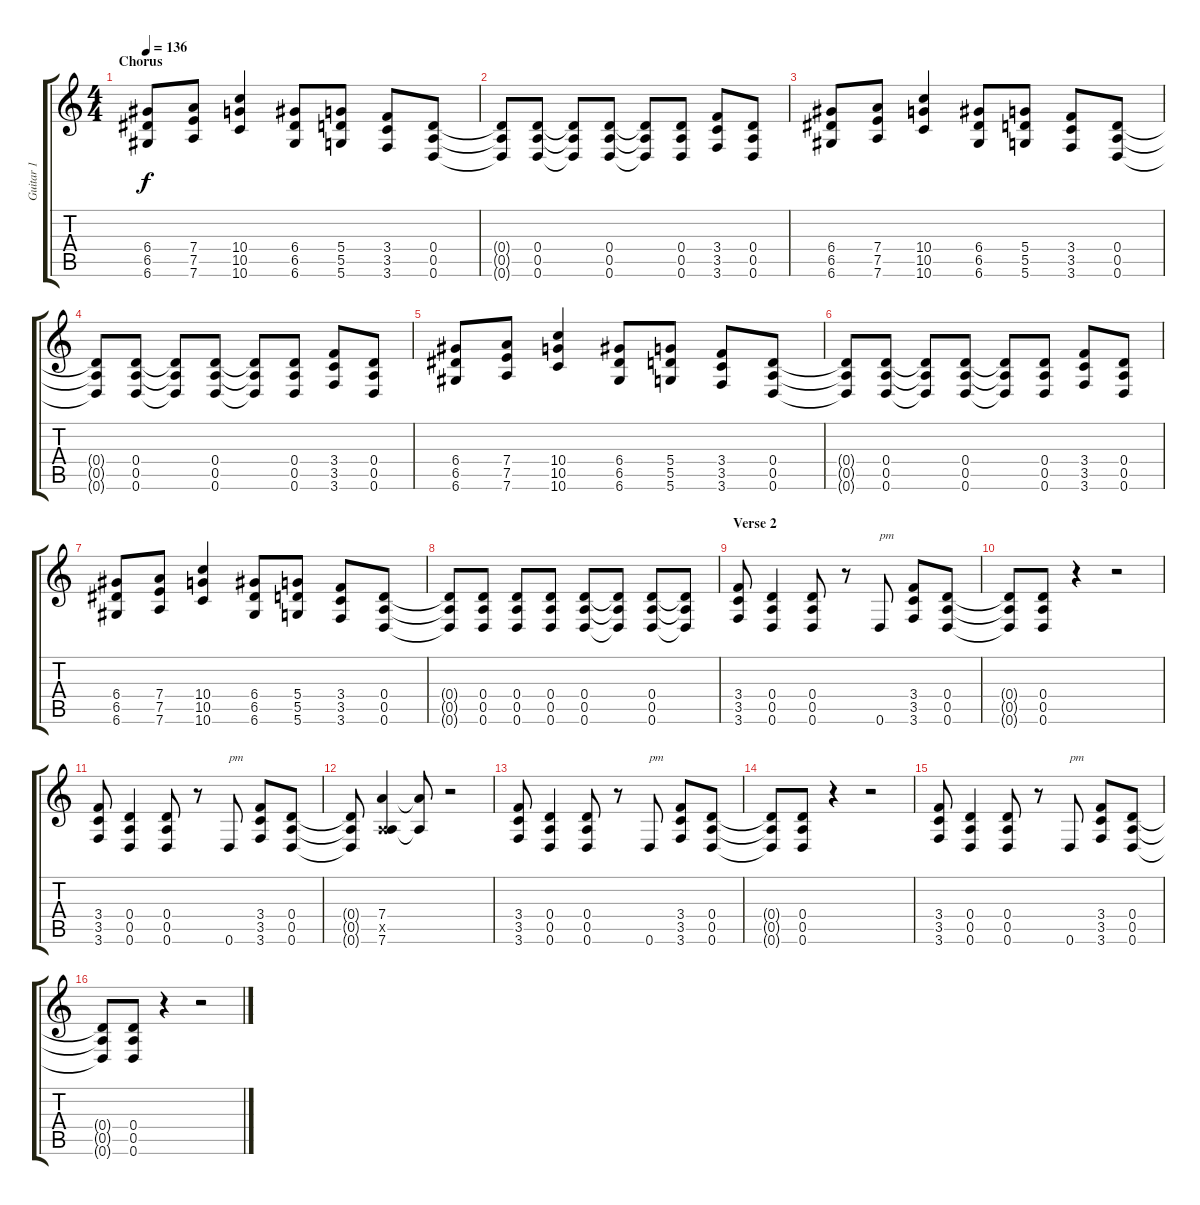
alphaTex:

\track ("Guitar 1" "Guitar 1") {instrument overdrivenguitar}
\staff {score tabs}
\tuning (E4 B3 G3 D3 A2 D2) {hide}
\ts (4 4)
\section ("" "Chorus")
\tempo 136
\clef g2
\ks c
(6.4 6.5 6.6).8{dy f} (7.4 7.5 7.6).8 (10.4 10.5 10.6).4 (6.4 6.5 6.6).8 (5.4 5.5 5.6).8 (3.4 3.5 3.6).8 (0.4 0.5 0.6).8 |
(0.4{t} 0.5{t} 0.6{t}).8 (0.4 0.5 0.6).8 (0.4{t} 0.5{t} 0.6{t}).8 (0.4 0.5 0.6).8 (0.4{t} 0.5{t} 0.6{t}).8 (0.4 0.5 0.6).8 (3.4 3.5 3.6).8 (0.4 0.5 0.6).8 |
(6.4 6.5 6.6).8 (7.4 7.5 7.6).8 (10.4 10.5 10.6).4 (6.4 6.5 6.6).8 (5.4 5.5 5.6).8 (3.4 3.5 3.6).8 (0.4 0.5 0.6).8 |
(0.4{t} 0.5{t} 0.6{t}).8 (0.4 0.5 0.6).8 (0.4{t} 0.5{t} 0.6{t}).8 (0.4 0.5 0.6).8 (0.4{t} 0.5{t} 0.6{t}).8 (0.4 0.5 0.6).8 (3.4 3.5 3.6).8 (0.4 0.5 0.6).8 |
(6.4 6.5 6.6).8 (7.4 7.5 7.6).8 (10.4 10.5 10.6).4 (6.4 6.5 6.6).8 (5.4 5.5 5.6).8 (3.4 3.5 3.6).8 (0.4 0.5 0.6).8 |
(0.4{t} 0.5{t} 0.6{t}).8 (0.4 0.5 0.6).8 (0.4{t} 0.5{t} 0.6{t}).8 (0.4 0.5 0.6).8 (0.4{t} 0.5{t} 0.6{t}).8 (0.4 0.5 0.6).8 (3.4 3.5 3.6).8 (0.4 0.5 0.6).8 |
(6.4 6.5 6.6).8 (7.4 7.5 7.6).8 (10.4 10.5 10.6).4 (6.4 6.5 6.6).8 (5.4 5.5 5.6).8 (3.4 3.5 3.6).8 (0.4 0.5 0.6).8 |
(0.4{t} 0.5{t} 0.6{t}).8 (0.4 0.5 0.6).8 (0.4 0.5 0.6).8 (0.4 0.5 0.6).8 (0.4 0.5 0.6).8 (0.4{t} 0.5{t} 0.6{t}).8 (0.4 0.5 0.6).8 (0.4{t} 0.5{t} 0.6{t}).8 |
\section ("" "Verse 2")
(3.4 3.5 3.6).8 (0.4 0.5 0.6).4 (0.4 0.5 0.6).8 r.8 0.6.8{txt "pm"} (3.4 3.5 3.6).8 (0.4 0.5 0.6).8 |
(0.4{t} 0.5{t} 0.6{t}).8 (0.4 0.5 0.6).8 r.4 r.2 |
(3.4 3.5 3.6).8 (0.4 0.5 0.6).4 (0.4 0.5 0.6).8 r.8 0.6.8{txt "pm"} (3.4 3.5 3.6).8 (0.4 0.5 0.6).8 |
(0.4{t} 0.5{t} 0.6{t}).8 (7.4 0.5{x} 7.6).4 (7.4{t} 7.6{t}).8 r.2 |
(3.4 3.5 3.6).8 (0.4 0.5 0.6).4 (0.4 0.5 0.6).8 r.8 0.6.8{txt "pm"} (3.4 3.5 3.6).8 (0.4 0.5 0.6).8 |
(0.4{t} 0.5{t} 0.6{t}).8 (0.4 0.5 0.6).8 r.4 r.2 |
(3.4 3.5 3.6).8 (0.4 0.5 0.6).4 (0.4 0.5 0.6).8 r.8 0.6.8{txt "pm"} (3.4 3.5 3.6).8 (0.4 0.5 0.6).8 |
(0.4{t} 0.5{t} 0.6{t}).8 (0.4 0.5 0.6).8 r.4 r.2
